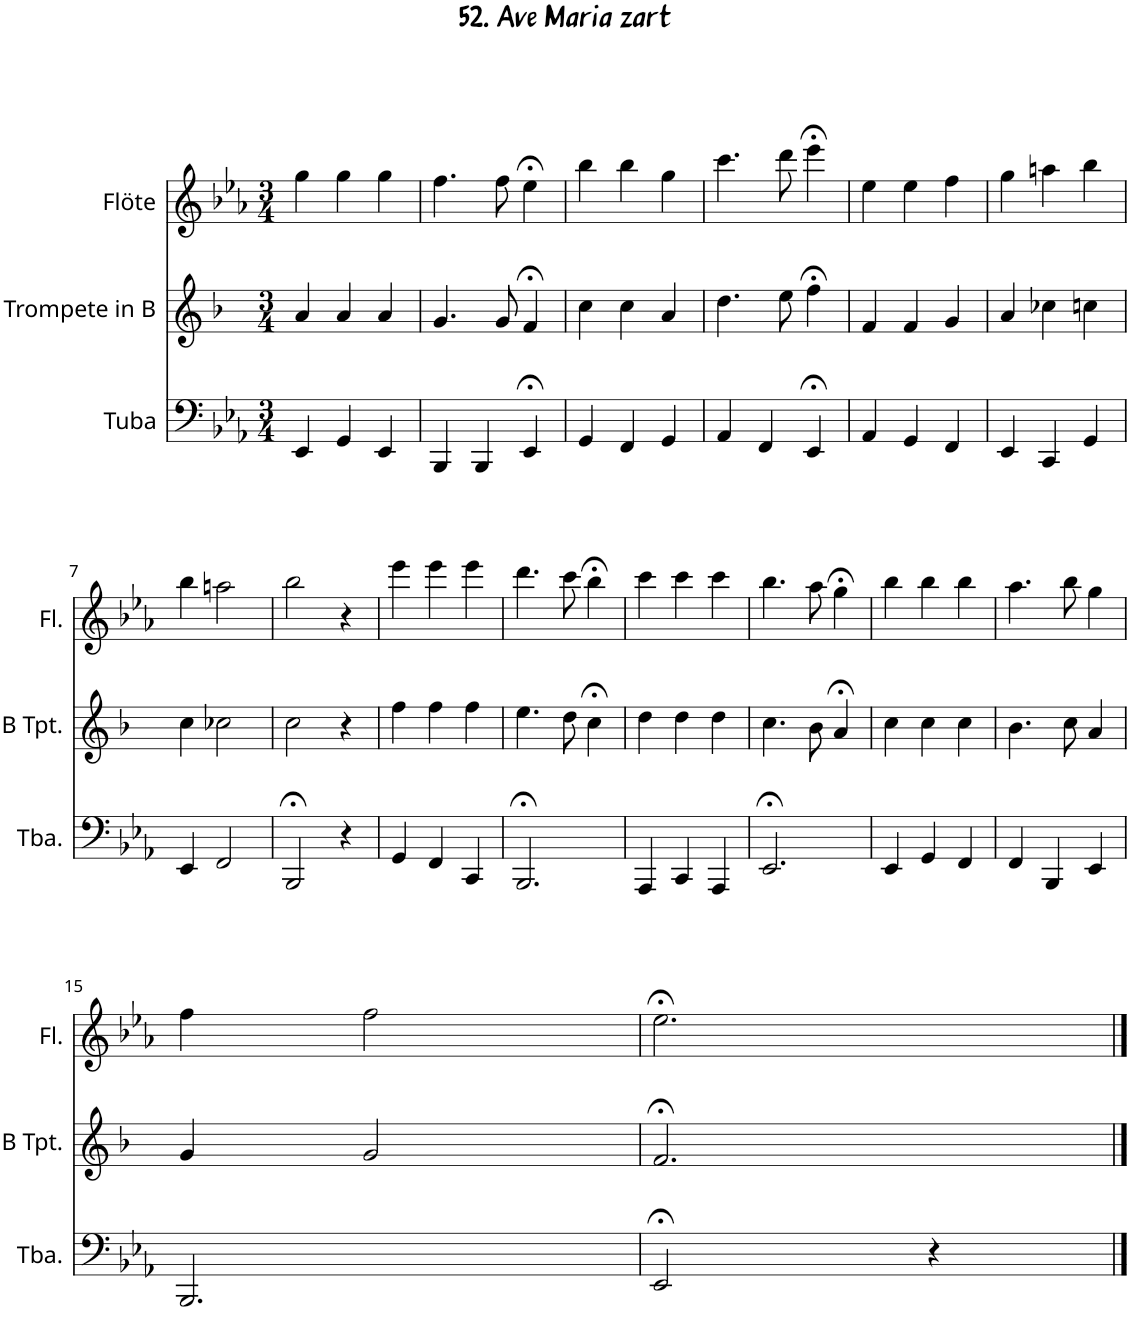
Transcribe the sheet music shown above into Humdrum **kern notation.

**kern	**kern	**kern
*part3	*part2	*part1
*staff3	*staff2	*staff1
*I"Tuba	*I"Trompete in B	*I"Flöte
*I'Tba.	*	*I'Fl.
*clefF4	*clefG2	*clefG2
*	*Trd1c2	*
*k[b-e-a-]	*k[b-]	*k[b-e-a-]
*M3/4	*M3/4	*M3/4
=1	=1	=1
4EE-/	4a/	4gg\
4GG/	4a/	4gg\
4EE-/	4a/	4gg\
=2	=2	=2
4BBB-/	4.g/	4.ff\
4BBB-/	.	.
.	8g/	8ff\
4EE-;</	4f;</	4ee-;<\
=3	=3	=3
4GG/	4cc\	4bb-\
4FF/	4cc\	4bb-\
4GG/	4a/	4gg\
=4	=4	=4
4AA-/	4.dd\	4.ccc\
4FF/	.	.
.	8ee\	8ddd\
4EE-;</	4ff;<\	4eee-;<\
=5	=5	=5
4AA-/	4f/	4ee-\
4GG/	4f/	4ee-\
4FF/	4g/	4ff\
=6	=6	=6
4EE-/	4a/	4gg\
4CC/	4cc-X\	4aan\
4GG/	4ccn\	4bb-\
!!LO:LB:g=z
=7	=7	=7
4EE-/	4cc\	4bb-\
2FF/	2cc-X\	2aan\
=8	=8	=8
2BBB-;</	2cc\	2bb-\
4r	4r	4r
=9	=9	=9
4GG/	4ff\	4eee-\
4FF/	4ff\	4eee-\
4CC/	4ff\	4eee-\
=10	=10	=10
2.BBB-;</	4.ee\	4.ddd\
.	8dd\	8ccc\
.	4cc;<\	4bb-;<\
=11	=11	=11
4AAA-/	4dd\	4ccc\
4CC/	4dd\	4ccc\
4AAA-/	4dd\	4ccc\
=12	=12	=12
2.EE-;</	4.cc\	4.bb-\
.	8b-\	8aa-\
.	4a;</	4gg;<\
=13	=13	=13
4EE-/	4cc\	4bb-\
4GG/	4cc\	4bb-\
4FF/	4cc\	4bb-\
=14	=14	=14
4FF/	4.b-\	4.aa-\
4BBB-/	.	.
.	8cc\	8bb-\
4EE-/	4a/	4gg\
!!LO:LB:g=z
=15	=15	=15
2.BBB-/	4g/	4ff\
.	2g/	2ff\
=16	=16	=16
2EE-;</	2.f;</	2.ee-;<\
4r	.	.
==	==	==
*-	*-	*-
